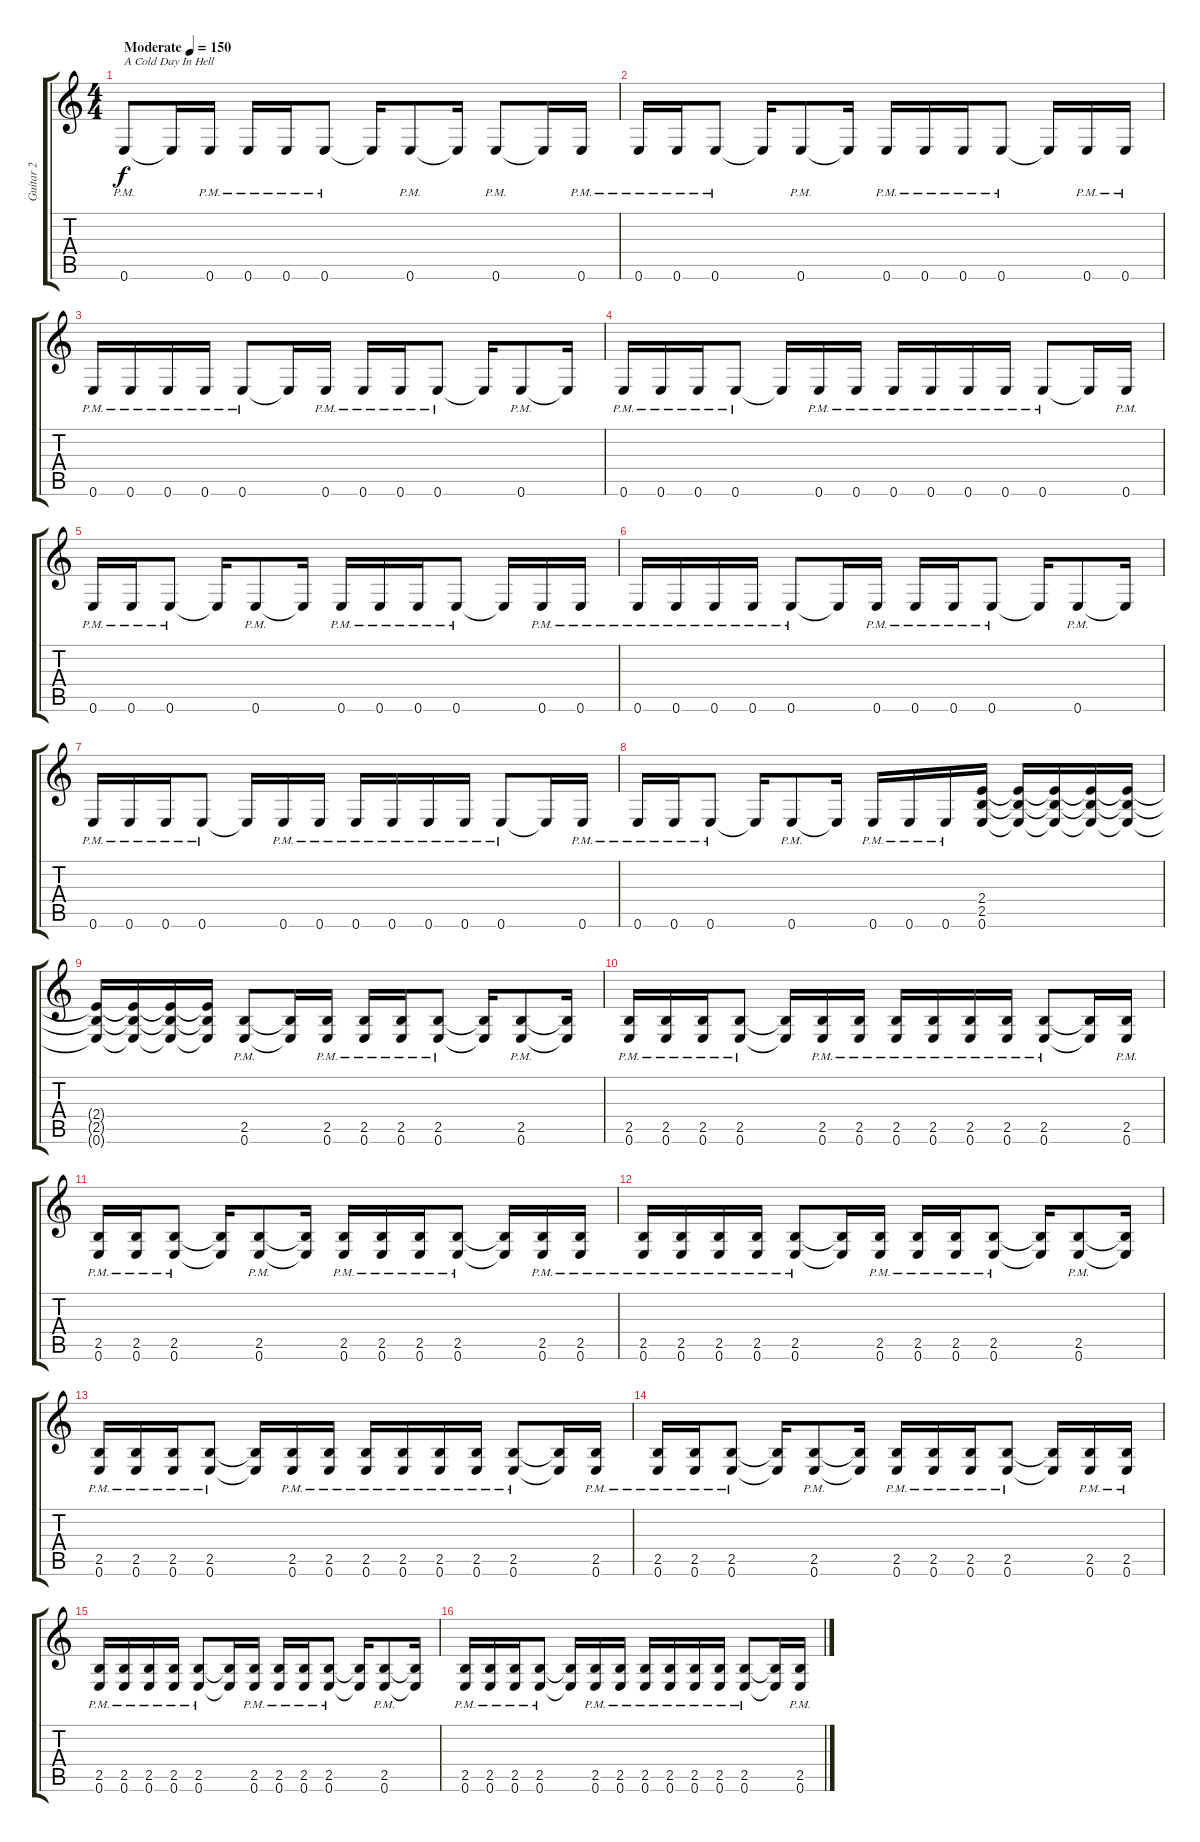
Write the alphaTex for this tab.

\track ("Guitar 2" "Guitar 2") {instrument overdrivenguitar}
\staff {score tabs}
\tuning (E4 B3 G3 D3 A2 E2) {hide}
\ts (4 4)
\tempo (150 "Moderate")
\clef g2
\ks c
0.6{pm}.8{txt "A Cold Day In Hell" dy f instrument overdrivenguitar} 0.6{t}.16 0.6{pm}.16 0.6{pm}.16 0.6{pm}.16 0.6{pm}.8 0.6{t}.16 0.6{pm}.8 0.6{t}.16 0.6{pm}.8 0.6{t}.16 0.6{pm}.16 |
0.6{pm}.16 0.6{pm}.16 0.6{pm}.8 0.6{t}.16 0.6{pm}.8 0.6{t}.16 0.6{pm}.16 0.6{pm}.16 0.6{pm}.16 0.6{pm}.8 0.6{t}.16 0.6{pm}.16 0.6{pm}.16 |
0.6{pm}.16 0.6{pm}.16 0.6{pm}.16 0.6{pm}.16 0.6{pm}.8 0.6{t}.16 0.6{pm}.16 0.6{pm}.16 0.6{pm}.16 0.6{pm}.8 0.6{t}.16 0.6{pm}.8 0.6{t}.16 |
0.6{pm}.16 0.6{pm}.16 0.6{pm}.16 0.6{pm}.8 0.6{t}.16 0.6{pm}.16 0.6{pm}.16 0.6{pm}.16 0.6{pm}.16 0.6{pm}.16 0.6{pm}.16 0.6{pm}.8 0.6{t}.16 0.6{pm}.16 |
0.6{pm}.16 0.6{pm}.16 0.6{pm}.8 0.6{t}.16 0.6{pm}.8 0.6{t}.16 0.6{pm}.16 0.6{pm}.16 0.6{pm}.16 0.6{pm}.8 0.6{t}.16 0.6{pm}.16 0.6{pm}.16 |
0.6{pm}.16 0.6{pm}.16 0.6{pm}.16 0.6{pm}.16 0.6{pm}.8 0.6{t}.16 0.6{pm}.16 0.6{pm}.16 0.6{pm}.16 0.6{pm}.8 0.6{t}.16 0.6{pm}.8 0.6{t}.16 |
0.6{pm}.16 0.6{pm}.16 0.6{pm}.16 0.6{pm}.8 0.6{t}.16 0.6{pm}.16 0.6{pm}.16 0.6{pm}.16 0.6{pm}.16 0.6{pm}.16 0.6{pm}.16 0.6{pm}.8 0.6{t}.16 0.6{pm}.16 |
0.6{pm}.16 0.6{pm}.16 0.6{pm}.8 0.6{t}.16 0.6{pm}.8 0.6{t}.16 0.6{pm}.16 0.6{pm}.16 0.6{pm}.16 (2.4 2.5 0.6).16 (2.4{t} 2.5{t} 0.6{t}).16 (2.4{t} 2.5{t} 0.6{t}).16 (2.4{t} 2.5{t} 0.6{t}).16 (2.4{t} 2.5{t} 0.6{t}).16 |
(2.4{t} 2.5{t} 0.6{t}).16 (2.4{t} 2.5{t} 0.6{t}).16 (2.4{t} 2.5{t} 0.6{t}).16 (2.4{t} 2.5{t} 0.6{t}).16 (2.5{pm} 0.6{pm}).8 (2.5{t} 0.6{t}).16 (2.5{pm} 0.6{pm}).16 (2.5{pm} 0.6{pm}).16 (2.5{pm} 0.6{pm}).16 (2.5{pm} 0.6{pm}).8 (2.5{t} 0.6{t}).16 (2.5{pm} 0.6{pm}).8 (2.5{t} 0.6{t}).16 |
(2.5{pm} 0.6{pm}).16 (2.5{pm} 0.6{pm}).16 (2.5{pm} 0.6{pm}).16 (2.5{pm} 0.6{pm}).8 (2.5{t} 0.6{t}).16 (2.5{pm} 0.6{pm}).16 (2.5{pm} 0.6{pm}).16 (2.5{pm} 0.6{pm}).16 (2.5{pm} 0.6{pm}).16 (2.5{pm} 0.6{pm}).16 (2.5{pm} 0.6{pm}).16 (2.5{pm} 0.6{pm}).8 (2.5{t} 0.6{t}).16 (2.5{pm} 0.6{pm}).16 |
(2.5{pm} 0.6{pm}).16 (2.5{pm} 0.6{pm}).16 (2.5{pm} 0.6{pm}).8 (2.5{t} 0.6{t}).16 (2.5{pm} 0.6{pm}).8 (2.5{t} 0.6{t}).16 (2.5{pm} 0.6{pm}).16 (2.5{pm} 0.6{pm}).16 (2.5{pm} 0.6{pm}).16 (2.5{pm} 0.6{pm}).8 (2.5{t} 0.6{t}).16 (2.5{pm} 0.6{pm}).16 (2.5{pm} 0.6{pm}).16 |
(2.5{pm} 0.6{pm}).16 (2.5{pm} 0.6{pm}).16 (2.5{pm} 0.6{pm}).16 (2.5{pm} 0.6{pm}).16 (2.5{pm} 0.6{pm}).8 (2.5{t} 0.6{t}).16 (2.5{pm} 0.6{pm}).16 (2.5{pm} 0.6{pm}).16 (2.5{pm} 0.6{pm}).16 (2.5{pm} 0.6{pm}).8 (2.5{t} 0.6{t}).16 (2.5{pm} 0.6{pm}).8 (2.5{t} 0.6{t}).16 |
(2.5{pm} 0.6{pm}).16 (2.5{pm} 0.6{pm}).16 (2.5{pm} 0.6{pm}).16 (2.5{pm} 0.6{pm}).8 (2.5{t} 0.6{t}).16 (2.5{pm} 0.6{pm}).16 (2.5{pm} 0.6{pm}).16 (2.5{pm} 0.6{pm}).16 (2.5{pm} 0.6{pm}).16 (2.5{pm} 0.6{pm}).16 (2.5{pm} 0.6{pm}).16 (2.5{pm} 0.6{pm}).8 (2.5{t} 0.6{t}).16 (2.5{pm} 0.6{pm}).16 |
(2.5{pm} 0.6{pm}).16 (2.5{pm} 0.6{pm}).16 (2.5{pm} 0.6{pm}).8 (2.5{t} 0.6{t}).16 (2.5{pm} 0.6{pm}).8 (2.5{t} 0.6{t}).16 (2.5{pm} 0.6{pm}).16 (2.5{pm} 0.6{pm}).16 (2.5{pm} 0.6{pm}).16 (2.5{pm} 0.6{pm}).8 (2.5{t} 0.6{t}).16 (2.5{pm} 0.6{pm}).16 (2.5{pm} 0.6{pm}).16 |
(2.5{pm} 0.6{pm}).16 (2.5{pm} 0.6{pm}).16 (2.5{pm} 0.6{pm}).16 (2.5{pm} 0.6{pm}).16 (2.5{pm} 0.6{pm}).8 (2.5{t} 0.6{t}).16 (2.5{pm} 0.6{pm}).16 (2.5{pm} 0.6{pm}).16 (2.5{pm} 0.6{pm}).16 (2.5{pm} 0.6{pm}).8 (2.5{t} 0.6{t}).16 (2.5{pm} 0.6{pm}).8 (2.5{t} 0.6{t}).16 |
(2.5{pm} 0.6{pm}).16 (2.5{pm} 0.6{pm}).16 (2.5{pm} 0.6{pm}).16 (2.5{pm} 0.6{pm}).8 (2.5{t} 0.6{t}).16 (2.5{pm} 0.6{pm}).16 (2.5{pm} 0.6{pm}).16 (2.5{pm} 0.6{pm}).16 (2.5{pm} 0.6{pm}).16 (2.5{pm} 0.6{pm}).16 (2.5{pm} 0.6{pm}).16 (2.5{pm} 0.6{pm}).8 (2.5{t} 0.6{t}).16 (2.5{pm} 0.6{pm}).16
